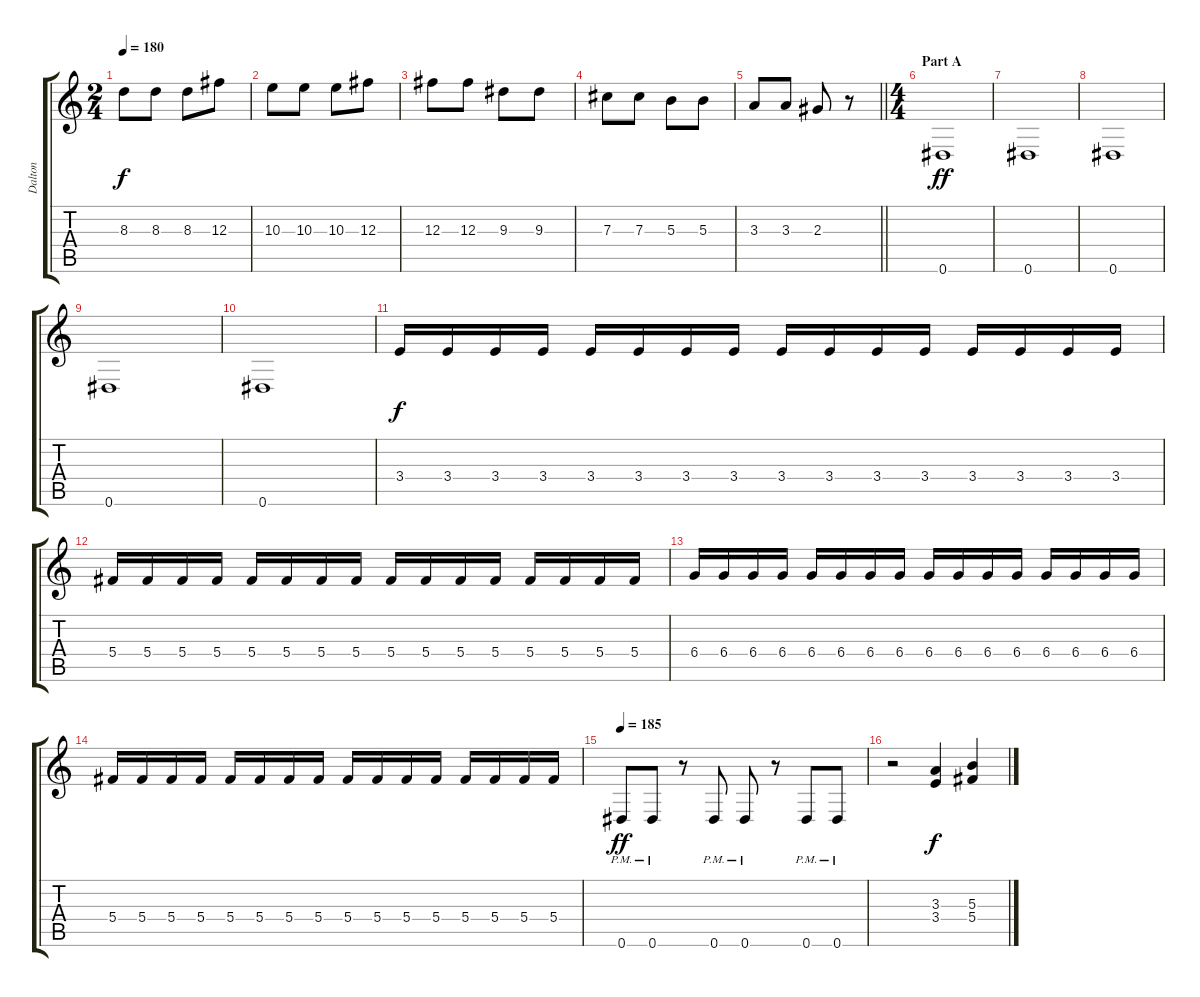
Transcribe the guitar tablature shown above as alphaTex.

\track ("Dalton" "Dalton") {instrument overdrivenguitar}
\staff {score tabs}
\tuning (Eb4 Bb3 Gb3 Db3 Ab2 Eb2) {hide}
\ts (2 4)
\tempo 180
\clef g2
\ks c
8.3.8{dy f} 8.3.8 8.3.8 12.3.8 |
10.3.8 10.3.8 10.3.8 12.3.8 |
12.3.8 12.3.8 9.3.8 9.3.8 |
7.3.8 7.3.8 5.3.8 5.3.8 |
\barLineRight lightlight
3.3.8 3.3.8 2.3.8 r.8 |
\ts (4 4)
\section ("" "Part A")
0.6.1{dy ff volume 0} |
0.6.1{volume 0} |
0.6.1{volume 0} |
0.6.1{volume 0} |
0.6.1{volume 0} |
3.4.16{dy f volume 16} 3.4.16 3.4.16 3.4.16 3.4.16 3.4.16 3.4.16 3.4.16 3.4.16 3.4.16 3.4.16 3.4.16 3.4.16 3.4.16 3.4.16 3.4.16 |
5.4.16 5.4.16 5.4.16 5.4.16 5.4.16 5.4.16 5.4.16 5.4.16 5.4.16 5.4.16 5.4.16 5.4.16 5.4.16 5.4.16 5.4.16 5.4.16 |
6.4.16 6.4.16 6.4.16 6.4.16 6.4.16 6.4.16 6.4.16 6.4.16 6.4.16 6.4.16 6.4.16 6.4.16 6.4.16 6.4.16 6.4.16 6.4.16 |
5.4.16 5.4.16 5.4.16 5.4.16 5.4.16 5.4.16 5.4.16 5.4.16 5.4.16 5.4.16 5.4.16 5.4.16 5.4.16 5.4.16 5.4.16 5.4.16 |
\tempo 185
0.6{pm}.8{dy ff volume 3} 0.6{pm}.8 r.8 0.6{pm}.8 0.6{pm}.8 r.8 0.6{pm}.8 0.6{pm}.8 |
r.2{volume 16} (3.3 3.4).4{dy f} (5.3 5.4).4
